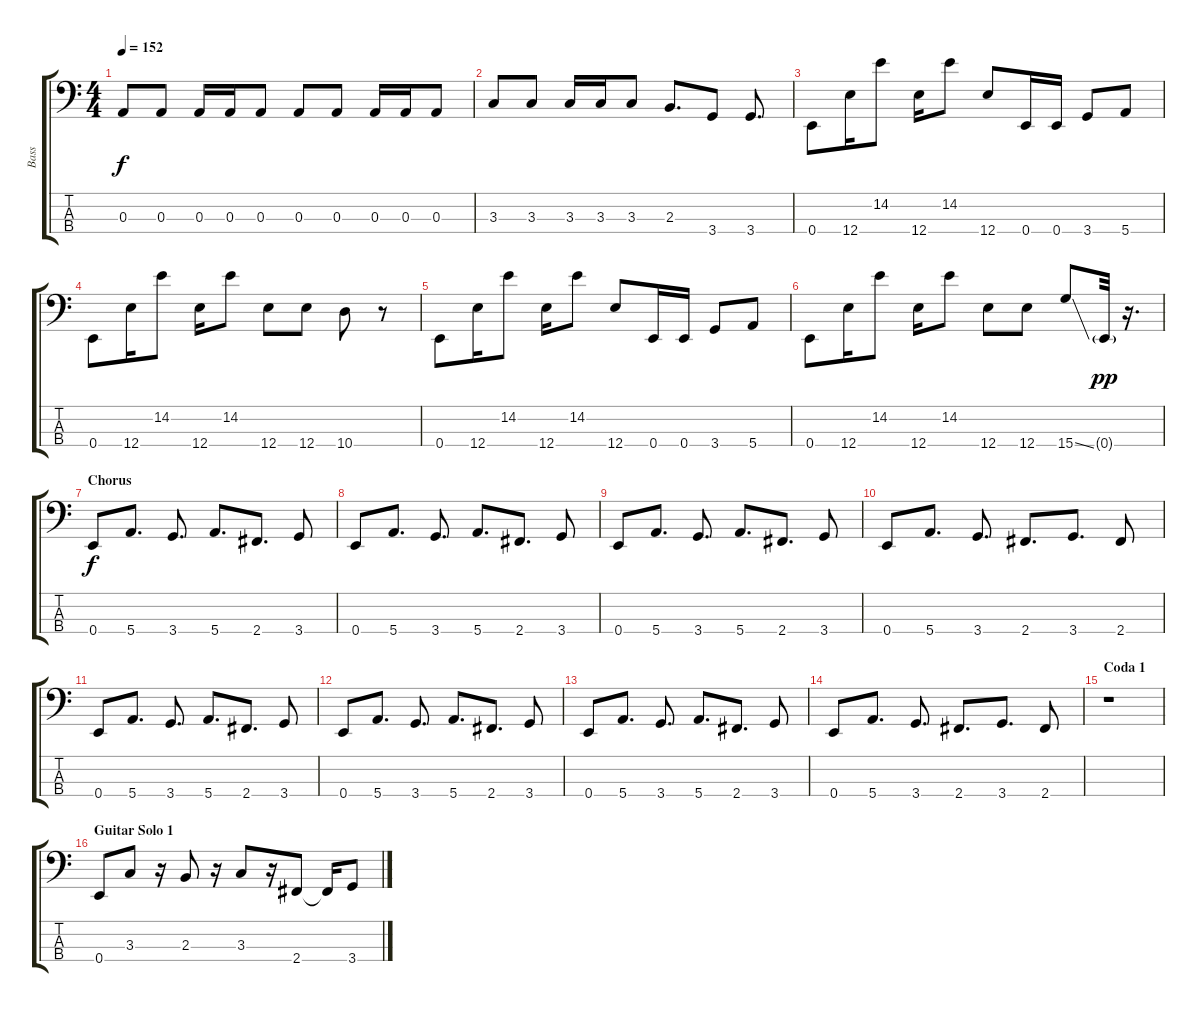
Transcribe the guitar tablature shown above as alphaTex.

\track ("Bass" "Bass") {instrument electricbassfinger}
\staff {score tabs}
\tuning (G2 D2 A1 E1) {hide}
\ts (4 4)
\tempo 152
\clef f4
\ks c
0.3.8{dy f} 0.3.8 0.3.16 0.3.16 0.3.8 0.3.8 0.3.8 0.3.16 0.3.16 0.3.8 |
3.3.8 3.3.8 3.3.16 3.3.16 3.3.8 2.3.8{d} 3.4.8 3.4.8{d} |
0.4.8 12.4.16 14.2.8 12.4.16 14.2.8 12.4.8 0.4.16 0.4.16 3.4.8 5.4.8 |
0.4.8 12.4.16 14.2.8 12.4.16 14.2.8 12.4.8 12.4.8 10.4.8 r.8 |
0.4.8 12.4.16 14.2.8 12.4.16 14.2.8 12.4.8 0.4.16 0.4.16 3.4.8 5.4.8 |
0.4.8 12.4.16 14.2.8 12.4.16 14.2.8 12.4.8 12.4.8 15.4{ss}.8 0.4{g}.32{dy pp} r.16{d} |
\section ("" "Chorus")
0.4.8{dy f} 5.4.8{d} 3.4.8{d} 5.4.8{d} 2.4.8{d} 3.4.8 |
0.4.8 5.4.8{d} 3.4.8{d} 5.4.8{d} 2.4.8{d} 3.4.8 |
0.4.8 5.4.8{d} 3.4.8{d} 5.4.8{d} 2.4.8{d} 3.4.8 |
0.4.8 5.4.8{d} 3.4.8{d} 2.4.8{d} 3.4.8{d} 2.4.8 |
0.4.8 5.4.8{d} 3.4.8{d} 5.4.8{d} 2.4.8{d} 3.4.8 |
0.4.8 5.4.8{d} 3.4.8{d} 5.4.8{d} 2.4.8{d} 3.4.8 |
0.4.8 5.4.8{d} 3.4.8{d} 5.4.8{d} 2.4.8{d} 3.4.8 |
0.4.8 5.4.8{d} 3.4.8{d} 2.4.8{d} 3.4.8{d} 2.4.8 |
\section ("" "Coda 1")
r.1 |
\section ("" "Guitar Solo 1")
0.4.8 3.3.8 r.16 2.3.8 r.16 3.3.8 r.16 2.4.8 2.4{t}.16 3.4.8
